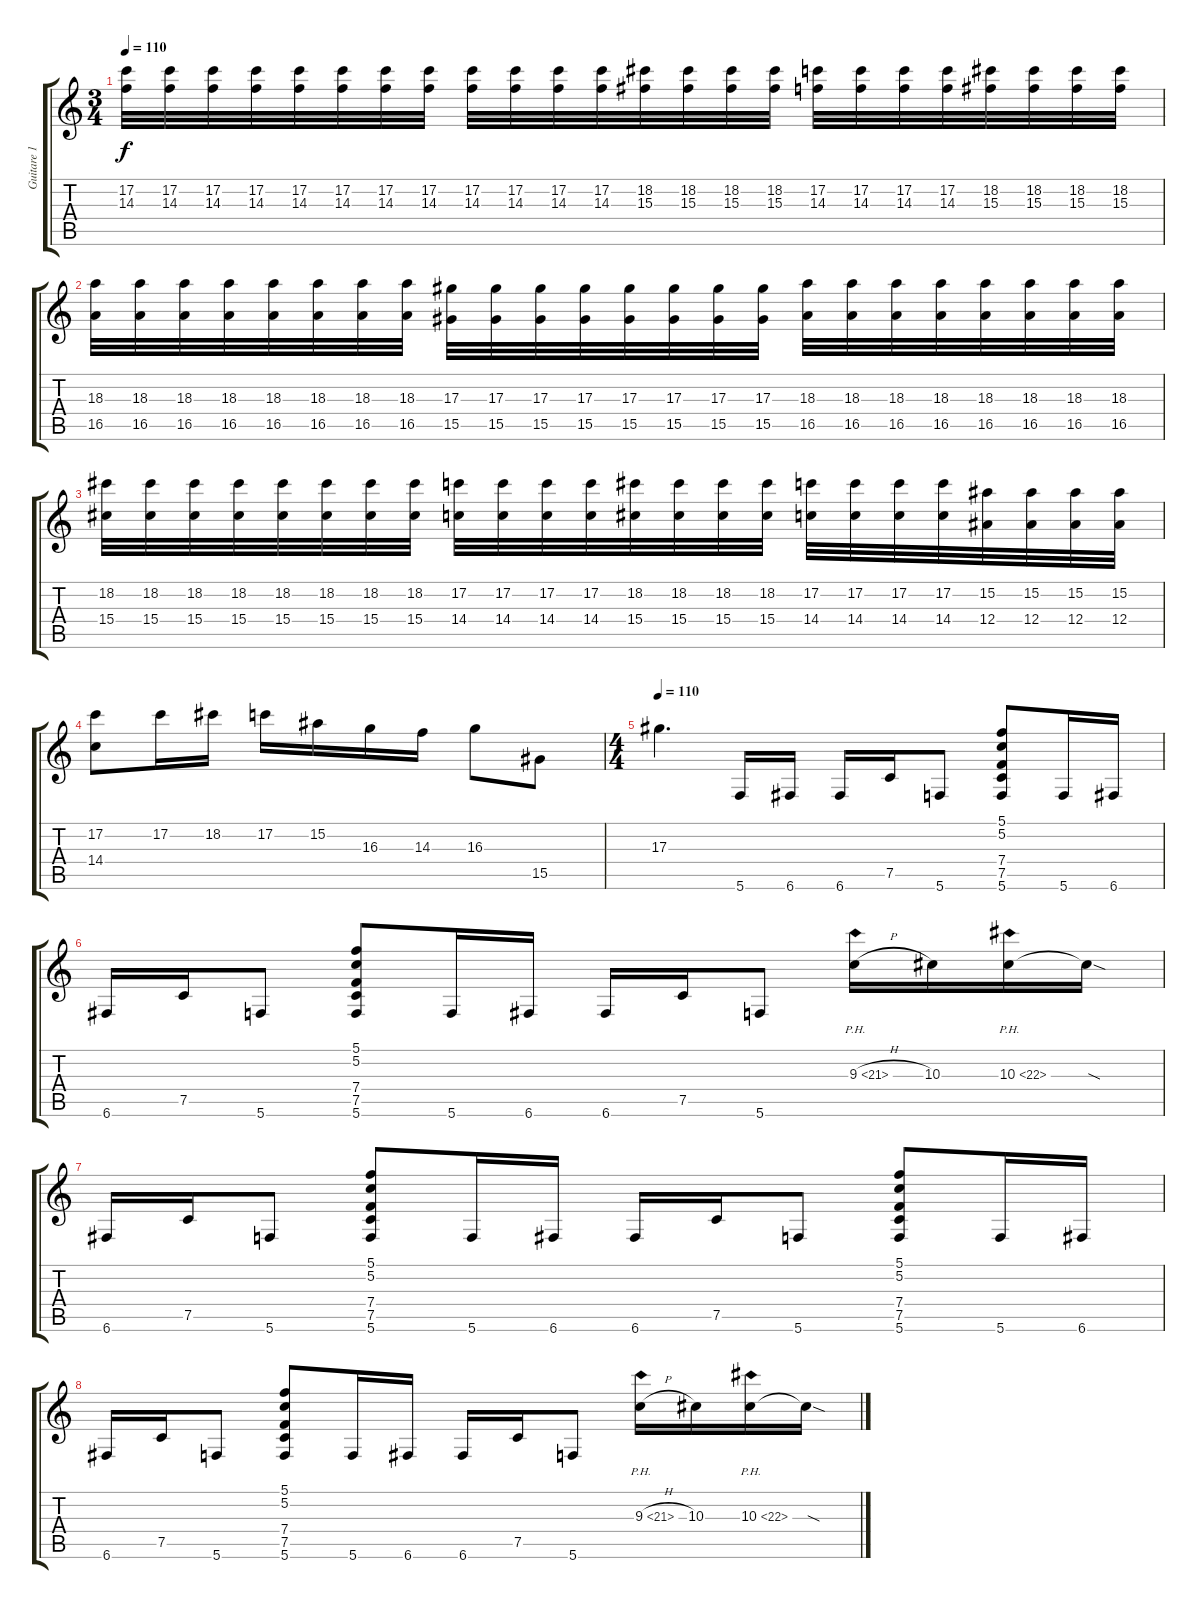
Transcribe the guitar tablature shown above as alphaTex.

\track ("Guitare 1" "Guitare 1") {instrument acousticguitarsteel}
\staff {score tabs}
\tuning (C4 G3 Eb3 Bb2 F2 C2) {hide}
\ts (3 4)
\tempo 110
\clef g2
\ks c
(17.2 14.3).32{dy f} (17.2 14.3).32 (17.2 14.3).32 (17.2 14.3).32 (17.2 14.3).32 (17.2 14.3).32 (17.2 14.3).32 (17.2 14.3).32 (17.2 14.3).32 (17.2 14.3).32 (17.2 14.3).32 (17.2 14.3).32 (18.2 15.3).32 (18.2 15.3).32 (18.2 15.3).32 (18.2 15.3).32 (17.2 14.3).32 (17.2 14.3).32 (17.2 14.3).32 (17.2 14.3).32 (18.2 15.3).32 (18.2 15.3).32 (18.2 15.3).32 (18.2 15.3).32 |
(18.3 16.5).32 (18.3 16.5).32 (18.3 16.5).32 (18.3 16.5).32 (18.3 16.5).32 (18.3 16.5).32 (18.3 16.5).32 (18.3 16.5).32 (17.3 15.5).32 (17.3 15.5).32 (17.3 15.5).32 (17.3 15.5).32 (17.3 15.5).32 (17.3 15.5).32 (17.3 15.5).32 (17.3 15.5).32 (18.3 16.5).32 (18.3 16.5).32 (18.3 16.5).32 (18.3 16.5).32 (18.3 16.5).32 (18.3 16.5).32 (18.3 16.5).32 (18.3 16.5).32 |
(18.2 15.4).32 (18.2 15.4).32 (18.2 15.4).32 (18.2 15.4).32 (18.2 15.4).32 (18.2 15.4).32 (18.2 15.4).32 (18.2 15.4).32 (17.2 14.4).32 (17.2 14.4).32 (17.2 14.4).32 (17.2 14.4).32 (18.2 15.4).32 (18.2 15.4).32 (18.2 15.4).32 (18.2 15.4).32 (17.2 14.4).32 (17.2 14.4).32 (17.2 14.4).32 (17.2 14.4).32 (15.2 12.4).32 (15.2 12.4).32 (15.2 12.4).32 (15.2 12.4).32 |
(17.2 14.4).8 17.2.16 18.2.16 17.2.16 15.2.16 16.3.16 14.3.16 16.3.8 15.5.8 |
\ts (4 4)
\tempo 110
17.3.4{d balance 3 instrument distortionguitar} 5.6.16 6.6.16 6.6.16 7.5.16 5.6.8 (5.1 5.2 7.4 7.5 5.6).8 5.6.16 6.6.16 |
6.6.16 7.5.16 5.6.8 (5.1 5.2 7.4 7.5 5.6).8 5.6.16 6.6.16 6.6.16 7.5.16 5.6.8 9.3{ph 12 h}.16 10.3.16 10.3{ph 12}.16 10.3{sod t}.16 |
6.6.16 7.5.16 5.6.8 (5.1 5.2 7.4 7.5 5.6).8 5.6.16 6.6.16 6.6.16 7.5.16 5.6.8 (5.1 5.2 7.4 7.5 5.6).8 5.6.16 6.6.16 |
6.6.16 7.5.16 5.6.8 (5.1 5.2 7.4 7.5 5.6).8 5.6.16 6.6.16 6.6.16 7.5.16 5.6.8 9.3{ph 12 h}.16 10.3.16 10.3{ph 12}.16 10.3{sod t}.16
